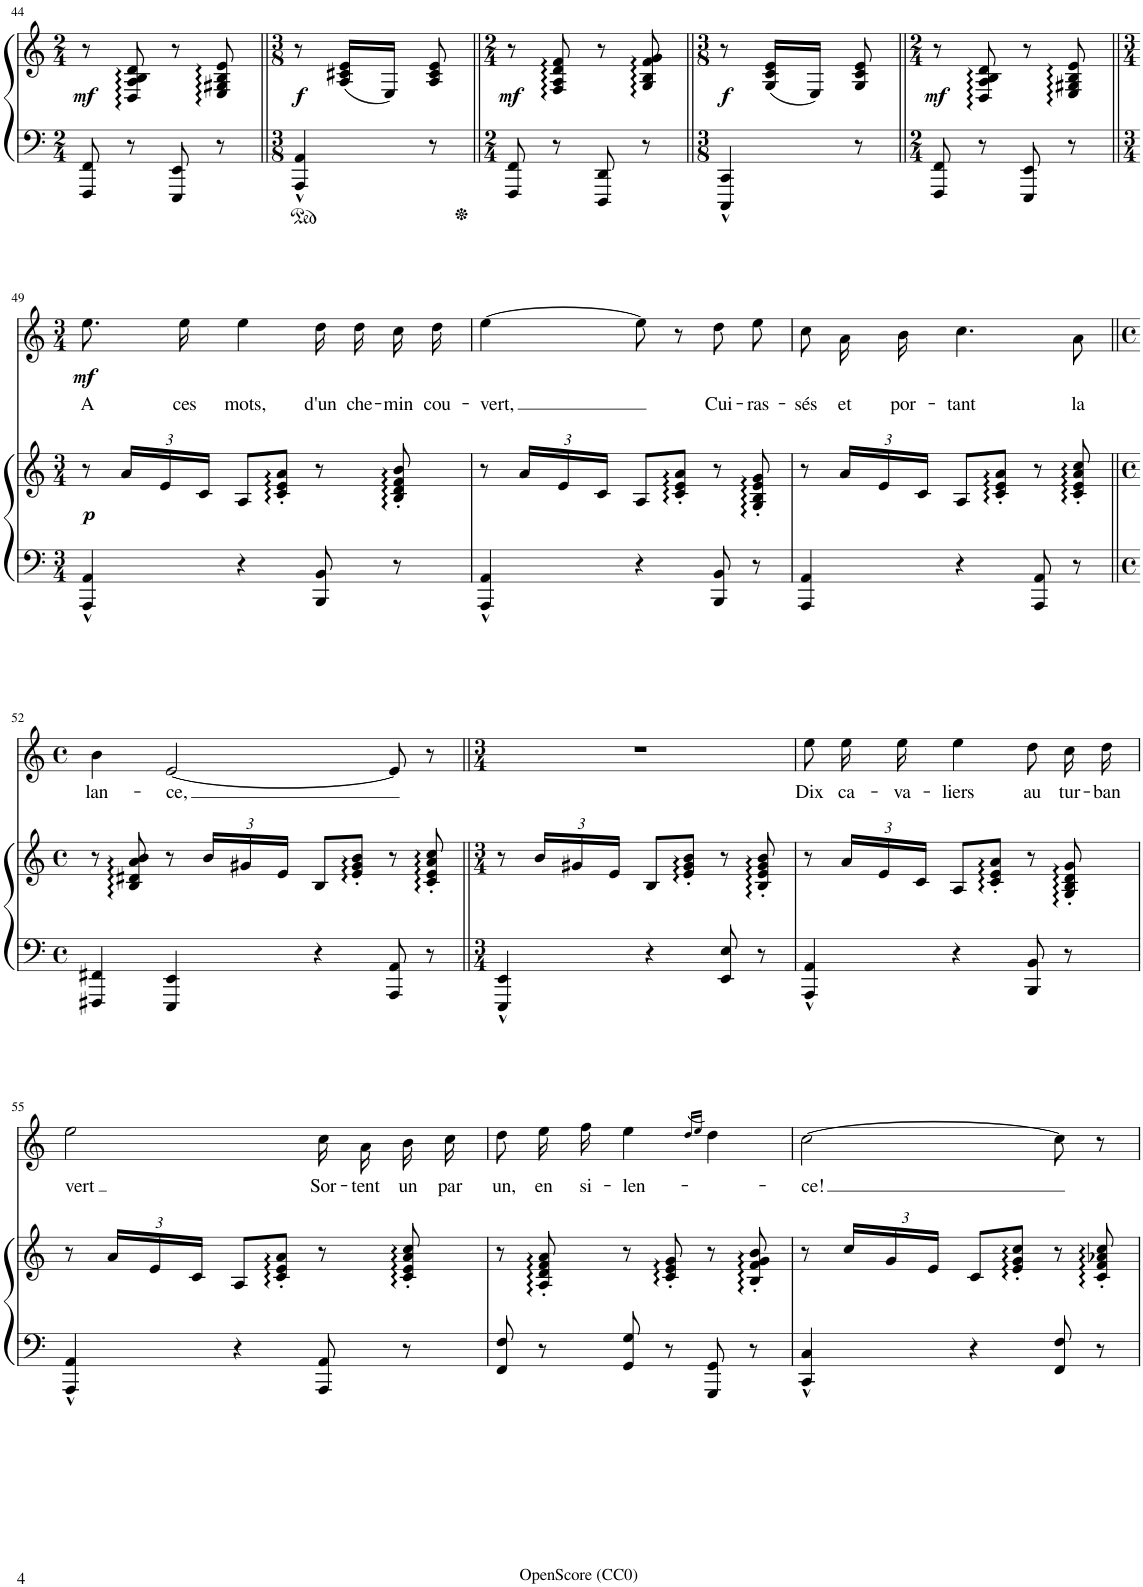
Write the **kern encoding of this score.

**kern	**kern	**dynam	**kern	**text	**dynam
*part2	*part2	*part2	*part1	*part1	*part1
*staff3	*staff2	*staff2/3	*staff1	*staff1	*staff1
*I"Piano	*	*	*I"Chant Voice	*	*
*I'Pno	*	*	*	*	*
!!LO:PB:g=z
*clefF4	*clefG2	*	*clefG2	*	*
*k[]	*k[]	*	*k[]	*	*
*M2/4	*M2/4	*	*M2/4	*	*
=44	=44	=44	=44	=44	=44
!	!	!LO:DY:b	!	!	!
8FFF/ 8FF/	8r	mf	2r	.	.
8r	8D/ 8A/ 8B/ 8d/	.	.	.	.
8EEE/ 8EE/	8r	.	.	.	.
8r	8E/ 8G#X/ 8B/ 8e/	.	.	.	.
=45||	=45||	=45||	=45||	=45||	=45||
*M3/8	*M3/8	*	*M3/8	*	*
!	!	!LO:DY:b	!	!	!
4AAA/^^ 4AA/^^	8r	f	4.r	.	.
.	(16A/ 16c#X/ 16e/LL	.	.	.	.
.	16E/JJ)	.	.	.	.
8r	8A/ 8c#/ 8e/	.	.	.	.
=46||	=46||	=46||	=46||	=46||	=46||
*M2/4	*M2/4	*	*M2/4	*	*
!	!	!LO:DY:b	!	!	!
8FFF/ 8FF/	8r	mf	2r	.	.
8r	8F/ 8A/ 8d/ 8f/	.	.	.	.
8DDD/ 8DD/	8r	.	.	.	.
8r	8G/ 8B/ 8f/ 8g/	.	.	.	.
=47||	=47||	=47||	=47||	=47||	=47||
*M3/8	*M3/8	*	*M3/8	*	*
!	!	!LO:DY:b	!	!	!
4CCC/^^ 4CC/^^	8r	f	4.r	.	.
.	(16G/ 16c/ 16e/LL	.	.	.	.
.	16E/JJ)	.	.	.	.
8r	8G/ 8c/ 8e/	.	.	.	.
=48||	=48||	=48||	=48||	=48||	=48||
*M2/4	*M2/4	*	*M2/4	*	*
!	!	!LO:DY:b	!	!	!
8FFF/ 8FF/	8r	mf	2r	.	.
8r	8D/ 8A/ 8B/ 8d/	.	.	.	.
8EEE/ 8EE/	8r	.	.	.	.
8r	8E/ 8G#X/ 8B/ 8e/	.	.	.	.
!!LO:LB:g=z
=49||	=49||	=49||	=49||	=49||	=49||
*M3/4	*M3/4	*	*M3/4	*	*
!	!	!LO:DY:b	!	!LO:LY:b	!LO:DY:b
4AAA/^^ 4AA/^^	8r	p	8.ee\	-A	mf
*	*Xbrackettup	*	*	*	*
.	24a/LL	.	.	.	.
.	24e/	.	.	.	.
!	!	!	!	!LO:LY:b	!
.	.	.	16ee\	ces	.
.	24c/JJ	.	.	.	.
!	!	!	!	!LO:LY:b	!
4r	8A/L	.	4ee\	mots,	.
.	8c/' 8e/' 8a/'J	.	.	.	.
!	!	!	!	!LO:LY:b	!
8BBB/ 8BB/	8r	.	16dd\	d'un	.
!	!	!	!	!LO:LY:b	!
.	.	.	16dd\	che-	.
!	!	!	!	!LO:LY:b	!
8r	8B/' 8d/' 8f/' 8b/'	.	16cc\	-min	.
!	!	!	!	!LO:LY:b	!
.	.	.	16dd\	cou-	.
=50	=50	=50	=50	=50	=50
!	!	!	!	!LO:LY:b	!
4AAA/^^ 4AA/^^	8r	.	[4ee\	-vert,	.
.	24a/LL	.	.	.	.
.	24e/	.	.	.	.
.	24c/JJ	.	.	.	.
4r	8A/L	.	8ee\]	.	.
.	8c/' 8e/' 8a/'J	.	8r	.	.
!	!	!	!	!LO:LY:b	!
8BBB/ 8BB/	8r	.	8dd\	Cui-	.
!	!	!	!	!LO:LY:b	!
8r	8G/' 8B/' 8e/' 8g/'	.	8ee\	-ras-	.
=51	=51	=51	=51	=51	=51
!	!	!	!	!LO:LY:b	!
4AAA/ 4AA/	8r	.	8cc\	-sés	.
!	!	!	!	!LO:LY:b	!
.	24a/LL	.	16a\	et	.
.	24e/	.	.	.	.
!	!	!	!	!LO:LY:b	!
.	.	.	16b\	por-	.
.	24c/JJ	.	.	.	.
!	!	!	!	!LO:LY:b	!
4r	8A/L	.	4.cc\	-tant	.
.	8c/' 8e/' 8a/'J	.	.	.	.
8AAA/ 8AA/	8r	.	.	.	.
!	!	!	!	!LO:LY:b	!
8r	8c/' 8e/' 8a/' 8cc/'	.	8a\	la	.
!!LO:LB:g=z
=52||	=52||	=52||	=52||	=52||	=52||
*M4/4	*M4/4	*	*M4/4	*	*
*met(c)	*met(c)	*	*met(c)	*	*
!	!	!	!	!LO:LY:b	!
4FFF#X/ 4FF#X/	8r	.	4b\	lan-	.
.	8B/ 8d#X/ 8a/ 8b/	.	.	.	.
!	!	!	!	!LO:LY:b	!
4EEE/ 4EE/	8r	.	[2e/	-ce,	.
.	24b/LL	.	.	.	.
.	24g#X/	.	.	.	.
.	24e/JJ	.	.	.	.
4r	8B/L	.	.	.	.
.	8e/'< 8g#/'< 8b/'<J	.	.	.	.
8AAA/ 8AA/	8r	.	8e/]	.	.
8r	8c/'< 8e/'< 8a/'< 8cc/'<	.	8r	.	.
=53||	=53||	=53||	=53||	=53||	=53||
*M3/4	*M3/4	*	*M3/4	*	*
4EEE/^^ 4EE/^^	8r	.	2.r	.	.
.	24b/LL	.	.	.	.
.	24g#X/	.	.	.	.
.	24e/JJ	.	.	.	.
4r	8B/L	.	.	.	.
.	8e/' 8g#/' 8b/'J	.	.	.	.
8EE/ 8E/	8r	.	.	.	.
8r	8B/' 8e/' 8g#/' 8b/'	.	.	.	.
=54	=54	=54	=54	=54	=54
!	!	!	!	!LO:LY:b	!
4AAA/^^ 4AA/^^	8r	.	8ee\	Dix	.
!	!	!	!	!LO:LY:b	!
.	24a/LL	.	16ee\	ca-	.
.	24e/	.	.	.	.
!	!	!	!	!LO:LY:b	!
.	.	.	16ee\	-va-	.
.	24c/JJ	.	.	.	.
!	!	!	!	!LO:LY:b	!
4r	8A/L	.	4ee\	-liers	.
.	8c/' 8e/' 8a/'J	.	.	.	.
!	!	!	!	!LO:LY:b	!
8BBB/ 8BB/	8r	.	8dd\	au	.
!	!	!	!	!LO:LY:b	!
8r	8G/' 8B/' 8d/' 8g/'	.	16cc\	tur-	.
!	!	!	!	!LO:LY:b	!
.	.	.	16dd\	-ban	.
!!LO:LB:g=z
=55	=55	=55	=55	=55	=55
!	!	!	!	!LO:LY:b	!
4AAA/^^ 4AA/^^	8r	.	2ee\	vert	.
.	24a/LL	.	.	.	.
.	24e/	.	.	.	.
.	24c/JJ	.	.	.	.
4r	8A/L	.	.	.	.
.	8c/' 8e/' 8a/'J	.	.	.	.
!	!	!	!	!LO:LY:b	!
8AAA/ 8AA/	8r	.	16cc\	Sor-	.
!	!	!	!	!LO:LY:b	!
.	.	.	16a\	-tent	.
!	!	!	!	!LO:LY:b	!
8r	8c/' 8e/' 8a/' 8cc/'	.	16b\	un	.
!	!	!	!	!LO:LY:b	!
.	.	.	16cc\	par	.
=56	=56	=56	=56	=56	=56
!	!	!	!	!LO:LY:b	!
8FF/ 8F/	8r	.	8dd\	un,	.
!	!	!	!	!LO:LY:b	!
8r	8A/' 8d/' 8f/' 8a/'	.	16ee\	en	.
!	!	!	!	!LO:LY:b	!
.	.	.	16ff\	si-	.
!	!	!	!	!LO:LY:b	!
8GG/ 8G/	8r	.	4ee\	-len-	.
8r	8c/' 8e/' 8g/'	.	.	.	.
.	.	.	(<16qdd/LL	.	.
.	.	.	16qee/JJ	.	.
8GGG/ 8GG/	8r	.	4dd\)	.	.
8r	8B/' 8f/' 8g/' 8b/'	.	.	.	.
=57	=57	=57	=57	=57	=57
!	!	!	!	!LO:LY:b	!
4CC/^^ 4C/^^	8r	.	[2cc\	-ce!	.
.	24cc/LL	.	.	.	.
.	24g/	.	.	.	.
.	24e/JJ	.	.	.	.
4r	8c/L	.	.	.	.
.	8e/' 8g/' 8cc/'J	.	.	.	.
8FF/ 8F/	8r	.	8cc\]	.	.
8r	8c/' 8f/' 8a-X/' 8cc/'	.	8r	.	.
=	=	=	=	=	=
*-	*-	*-	*-	*-	*-
